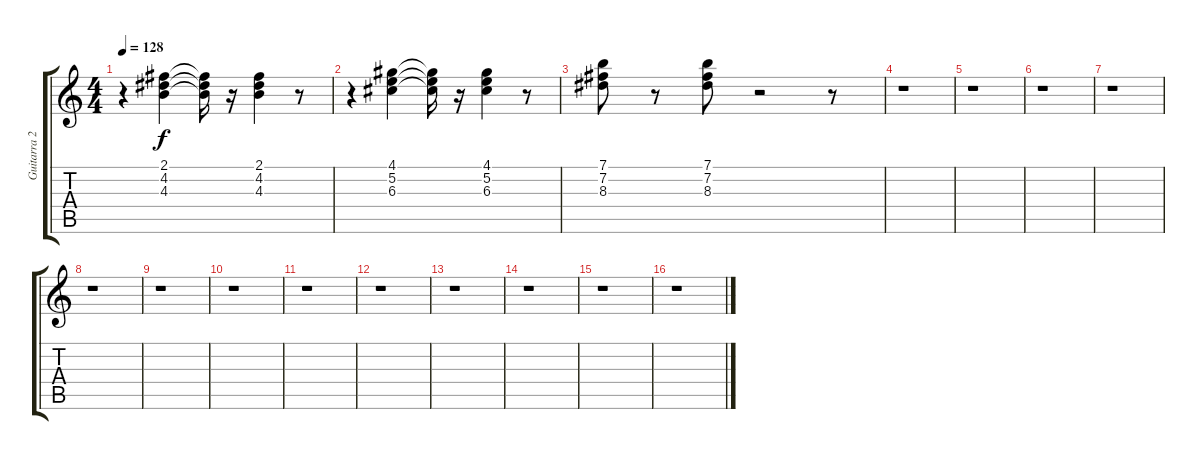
\track ("Guitarra 2" "Guitarra 2") {instrument electricguitarclean}
\staff {score tabs}
\tuning (E4 B3 G3 D3 A2 E2) {hide}
\ts (4 4)
\tempo 128
\clef g2
\ks c
r.4{dy f} (2.1 4.2 4.3).4 (2.1{t} 4.2{t} 4.3{t}).16 r.16 (2.1 4.2 4.3).4 r.8 |
r.4 (4.1 5.2 6.3).4 (4.1{t} 5.2{t} 6.3{t}).16 r.16 (4.1 5.2 6.3).4 r.8 |
(7.1 7.2 8.3).8 r.8 (7.1 7.2 8.3).8 r.2 r.8 |
r.1 |
r.1 |
r.1 |
r.1 |
r.1 |
r.1 |
r.1 |
r.1 |
r.1 |
r.1 |
r.1 |
r.1 |
r.1
